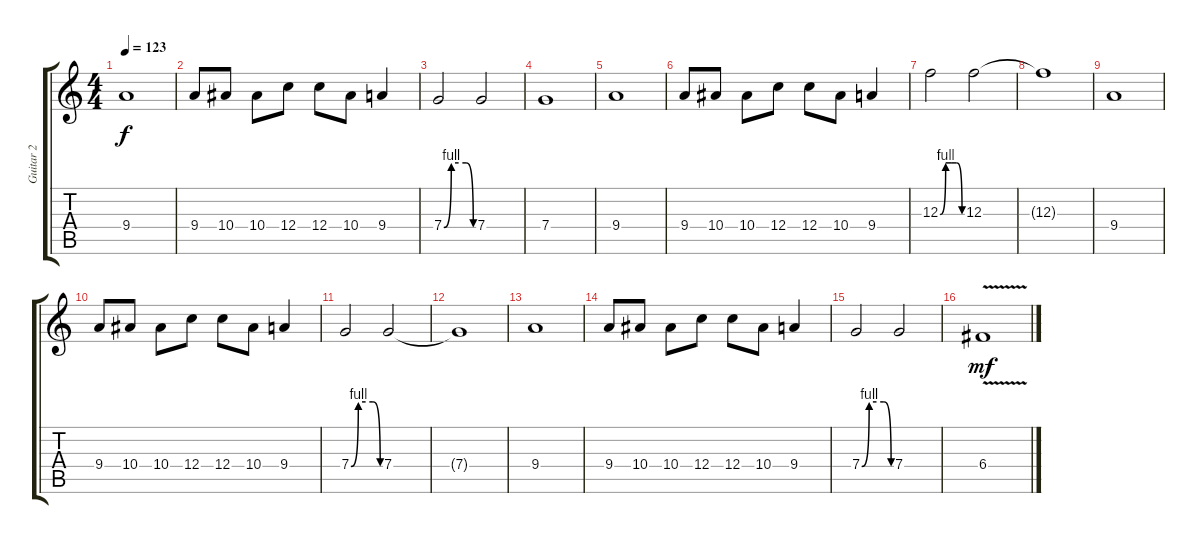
\track ("Guitar 2" "Guitar 2") {instrument distortionguitar}
\staff {score tabs}
\tuning (D4 A3 F3 C3 G2 D2) {hide}
\ts (4 4)
\tempo 123
\clef g2
\ks c
9.4.1{dy f} |
9.4.8 10.4.8 10.4.8 12.4.8 12.4.8 10.4.8 9.4.4 |
7.4{be (custom 0 0 15 4 30 4 45 4 60 0)}.2 7.4.2 |
7.4.1 |
9.4.1 |
9.4.8 10.4.8 10.4.8 12.4.8 12.4.8 10.4.8 9.4.4 |
12.3{be (custom 0 0 15 4 30 4 45 4 60 0)}.2 12.3.2 |
12.3{t}.1 |
9.4.1 |
9.4.8 10.4.8 10.4.8 12.4.8 12.4.8 10.4.8 9.4.4 |
7.4{be (custom 0 0 15 4 30 4 45 4 60 0)}.2 7.4.2 |
7.4{t}.1 |
9.4.1 |
9.4.8 10.4.8 10.4.8 12.4.8 12.4.8 10.4.8 9.4.4 |
7.4{be (custom 0 0 15 4 30 4 45 4 60 0)}.2 7.4.2 |
6.4{v}.1{dy mf}
